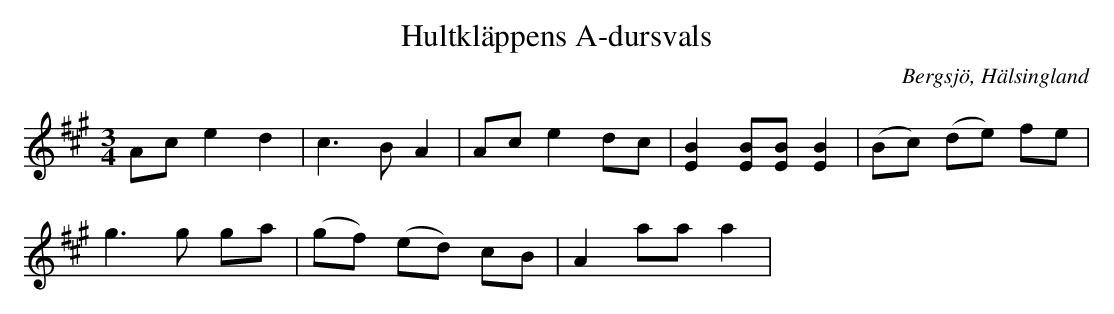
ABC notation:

X:1
T:Hultkläppens A-dursvals
O:Bergsjö, Hälsingland
M:3/4
L:1/4
K:A
A/c/ e d | c>B A | A/c/ e d/c/ | [EB] [E/B/][E/B/] [EB] | (B/c/) (d/e/) f/e/ |
g>g g/a/ | (g/f/) (e/d/) c/B/ | A a/a/ a |
